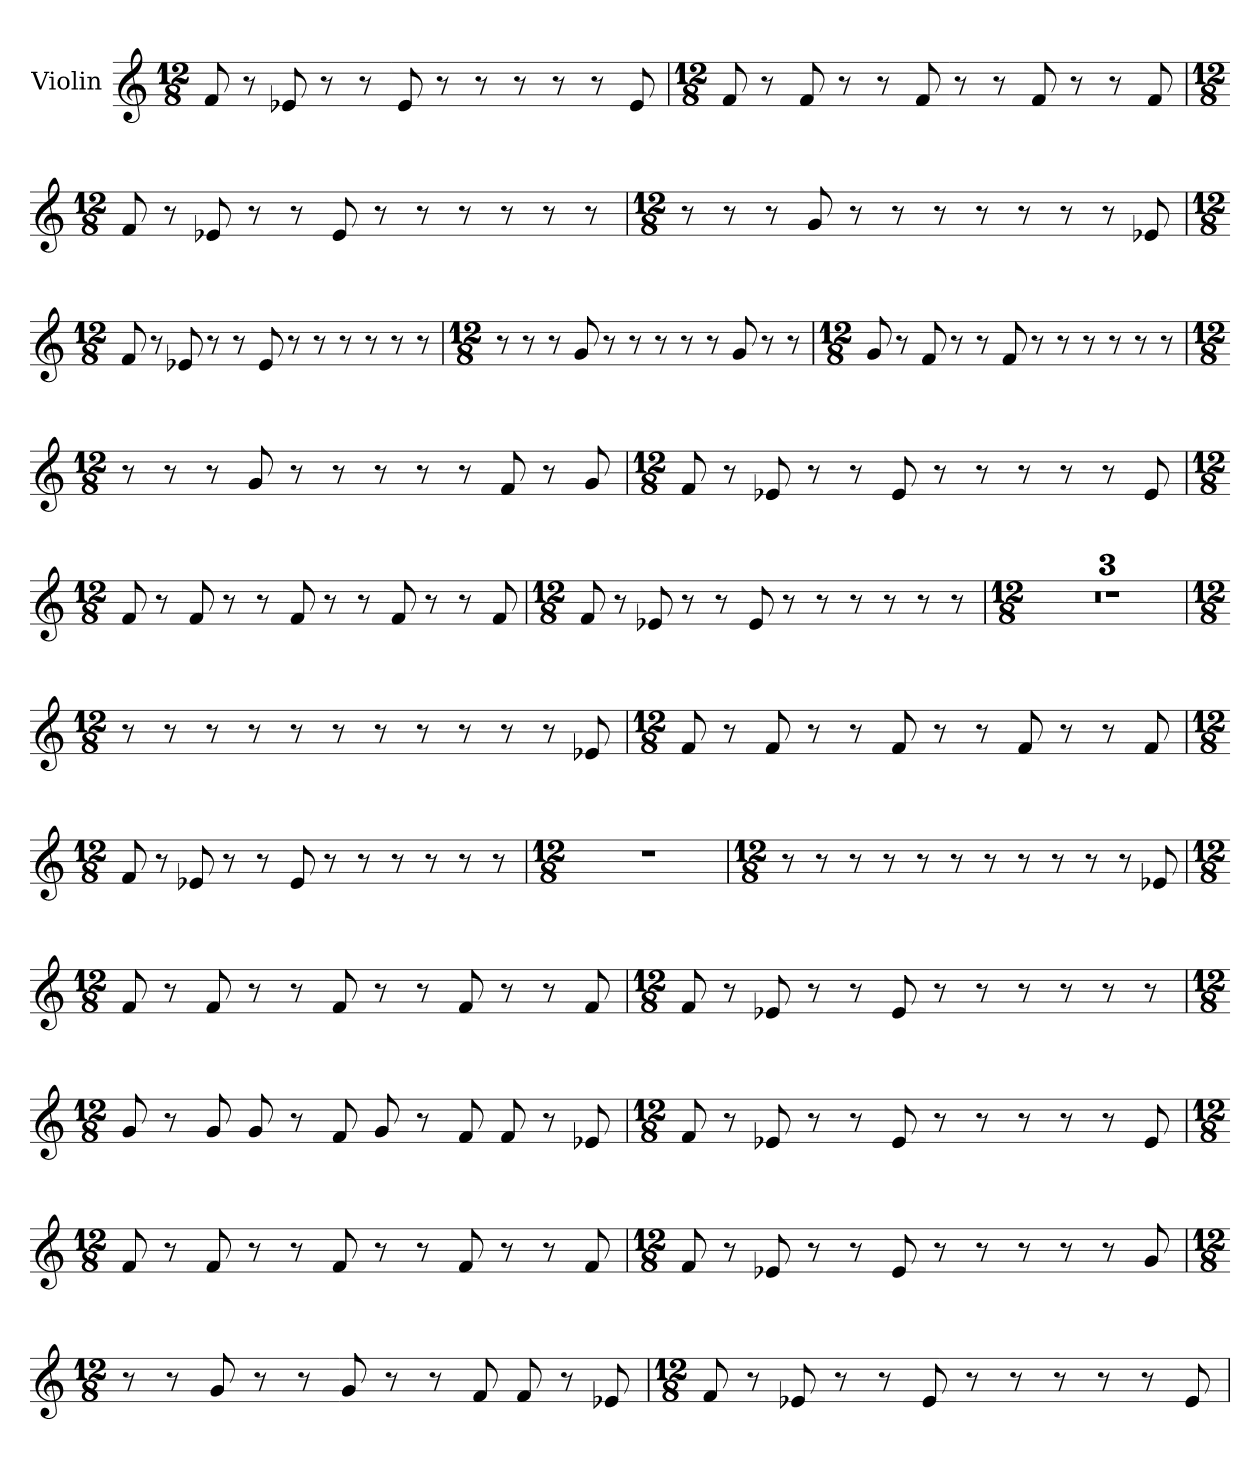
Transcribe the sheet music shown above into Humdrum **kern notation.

**kern
*part1
*staff1
*I"Violin
*I'Vln
*M12/8
=
8f
8r
8e-X
8r
8r
8e-
8r
8r
8r
8r
8r
8e-
=
*M12/8
8f
8r
8f
8r
8r
8f
8r
8r
8f
8r
8r
8f
=
*M12/8
8f
8r
8e-X
8r
8r
8e-
8r
8r
8r
8r
8r
8r
=
*M12/8
8r
8r
8r
8g
8r
8r
8r
8r
8r
8r
8r
8e-X
=
*M12/8
8f
8r
8e-X
8r
8r
8e-
8r
8r
8r
8r
8r
8r
=
*M12/8
8r
8r
8r
8g
8r
8r
8r
8r
8r
8g
8r
8r
=
*M12/8
8g
8r
8f
8r
8r
8f
8r
8r
8r
8r
8r
8r
=
*M12/8
8r
8r
8r
8g
8r
8r
8r
8r
8r
8f
8r
8g
=
*M12/8
8f
8r
8e-X
8r
8r
8e-
8r
8r
8r
8r
8r
8e-
=
*M12/8
8f
8r
8f
8r
8r
8f
8r
8r
8f
8r
8r
8f
=
*M12/8
8f
8r
8e-X
8r
8r
8e-
8r
8r
8r
8r
8r
8r
=
*M12/8
1.r
=
*M12/8
1.r
=
*M12/8
1.r
=
*M12/8
8r
8r
8r
8r
8r
8r
8r
8r
8r
8r
8r
8e-X
=
*M12/8
8f
8r
8f
8r
8r
8f
8r
8r
8f
8r
8r
8f
=
*M12/8
8f
8r
8e-X
8r
8r
8e-
8r
8r
8r
8r
8r
8r
=
*M12/8
1.r
=
*M12/8
8r
8r
8r
8r
8r
8r
8r
8r
8r
8r
8r
8e-X
=
*M12/8
8f
8r
8f
8r
8r
8f
8r
8r
8f
8r
8r
8f
=
*M12/8
8f
8r
8e-X
8r
8r
8e-
8r
8r
8r
8r
8r
8r
=
*M12/8
8g
8r
8g
8g
8r
8f
8g
8r
8f
8f
8r
8e-X
=
*M12/8
8f
8r
8e-X
8r
8r
8e-
8r
8r
8r
8r
8r
8e-
=
*M12/8
8f
8r
8f
8r
8r
8f
8r
8r
8f
8r
8r
8f
=
*M12/8
8f
8r
8e-X
8r
8r
8e-
8r
8r
8r
8r
8r
8g
=
*M12/8
8r
8r
8g
8r
8r
8g
8r
8r
8f
8f
8r
8e-X
=
*M12/8
8f
8r
8e-X
8r
8r
8e-
8r
8r
8r
8r
8r
8e-
=
*-
